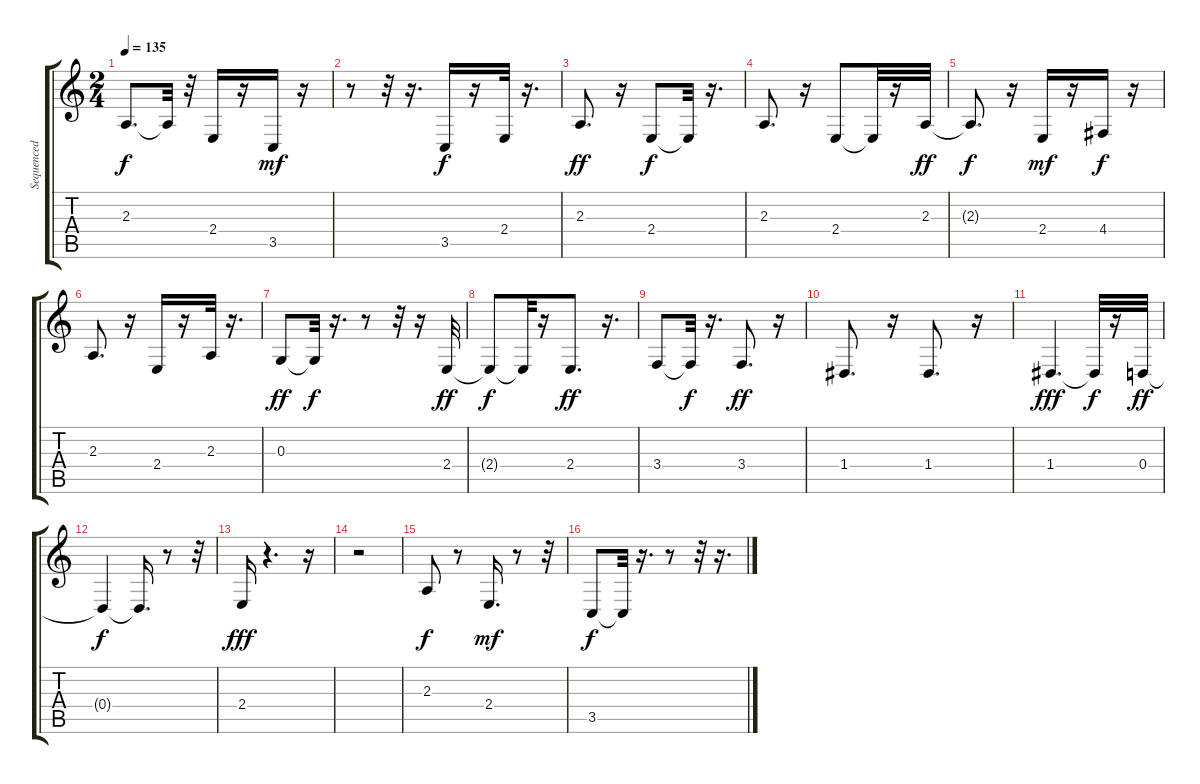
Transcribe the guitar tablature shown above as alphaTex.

\track ("Sequenced by Julius Pilpel" "Sequenced ") {instrument pizzicatostrings}
\staff {score tabs}
\tuning (E4 B3 G3 D3 A2 E2) {hide}
\ts (2 4)
\tempo 135
\clef g2
\ks c
2.3.8{d dy f} 2.3{t}.32 r.32 2.4.16 r.16 3.5.16{dy mf} r.16 |
r.8 r.32 r.16{d} 3.5.16{dy f} r.16 2.4.32 r.16{d} |
2.3.8{d dy ff} r.16 2.4.8{dy f} 2.4{t}.32 r.16{d} |
2.3.8{d} r.16 2.4.8 2.4{t}.32 r.16 2.3.32{dy ff} |
2.3{t}.8{d dy f} r.16 2.4.16{dy mf} r.16 4.4.16{dy f} r.16 |
2.3.8{d} r.16 2.4.16 r.16 2.3.32 r.16{d} |
0.3.8{dy ff} 0.3{t}.32{dy f} r.16{d} r.8 r.32 r.16 2.4.32{dy ff} |
2.4{t}.8{dy f} 2.4{t}.32 r.16 2.4.8{d dy ff} r.16{d} |
3.4.8 3.4{t}.32{dy f} r.16{d} 3.4.8{d dy ff} r.16 |
1.4.8{d} r.16 1.4.8{d} r.16 |
1.4.4{d dy fff} 1.4{t}.32{dy f} r.16 0.4.32{dy ff} |
0.4{t}.4{dy f} 0.4{t}.16{d} r.8 r.32 |
2.4.16{dy fff} r.4{d} r.16 |
r.2 |
2.3.8{dy f} r.8 2.4.16{d dy mf} r.8 r.32 |
3.5.8{dy f} 3.5{t}.32 r.16{d} r.8 r.32 r.16{d}
